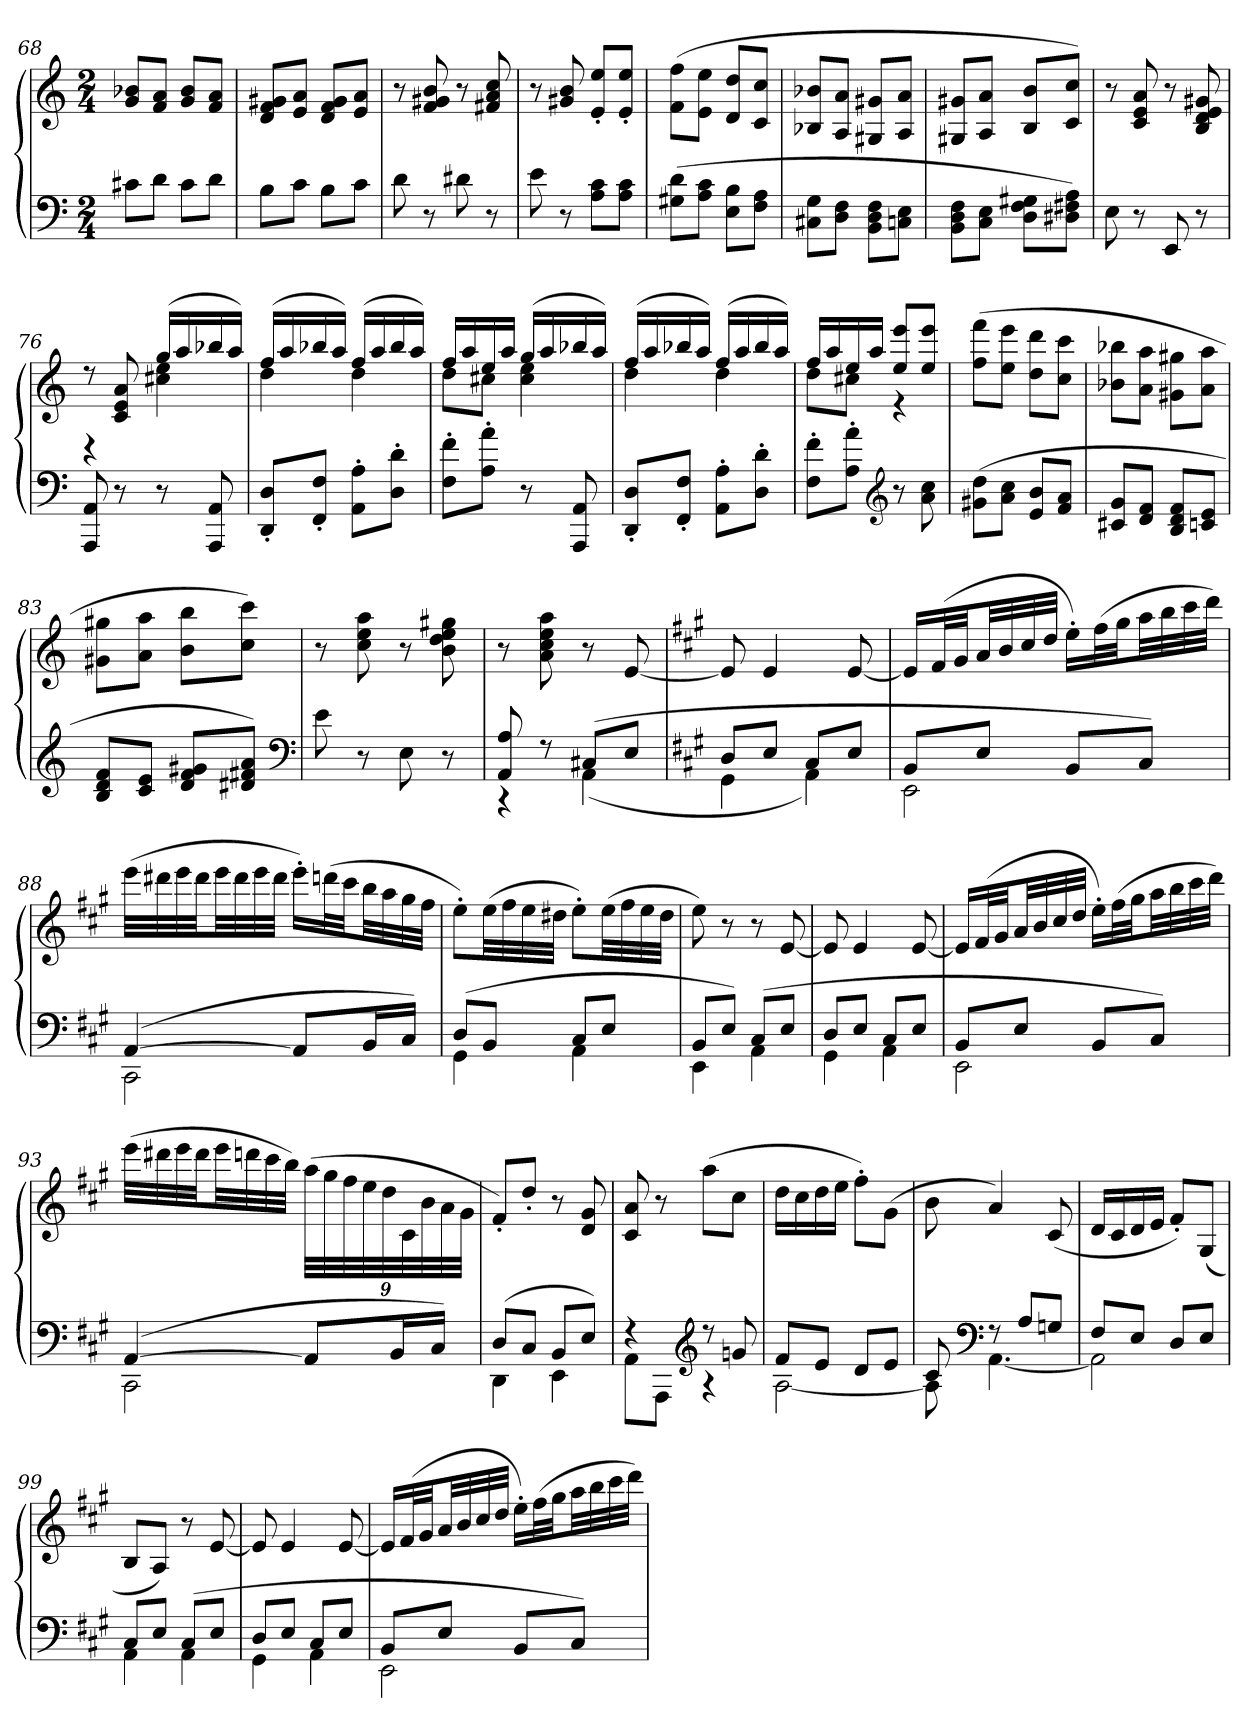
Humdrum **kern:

**kern	**kern
*part1	*part1
*staff2	*staff1
*clefF4	*clefG2
*k[]	*k[]
*M2/4	*M2/4
=68	=68
8c#XL	8g 8b-XL
8dJ	8f 8aJ
8c#L	8g 8b-L
8dJ	8f 8aJ
=69	=69
8BL	8d 8f 8g#XL
8cJ	8e 8aJ
8BL	8d 8f 8g#L
8cJ	8e 8aJ
=70	=70
8d	8r
8r	8f 8g#X 8b
8d#X	8r
8r	8f#X 8a 8cc
=71	=71
8e	8r
8r	8g#X 8b
8A 8cL	8e' 8ee'L
8A 8cJ	8e' 8ee'J
=72	=72
(8G#X 8dL	(8f 8ffL
8A 8cJ	8e 8eeJ
8E 8BL	8d 8ddL
8F 8AJ	8c 8ccJ
=73	=73
8C#X 8GL	8B-X 8b-XL
8D 8FJ	8A 8aJ
8BB 8D 8FL	8G#X 8g#XL
8Cn 8EJ	8A 8aJ
=74	=74
8BB 8D 8FL	8G#X 8g#XL
8C 8EJ	8A 8aJ
8D 8F 8G#XL	8B 8bL
8D#X 8F#X 8AJ)	8c 8ccJ)
=75	=75
8E	8r
8r	8c 8e 8a
8EE	8r
8r	8B 8d 8e 8g#X
=76	=76
*	*^
8AAA 8AA	8r	4r
8r	8c 8e 8a	.
8r	(16ggLL	4cc#X 4ee
.	16aa	.
8AAA 8AA	16bb-X	.
.	16aaJJ)	.
=77	=77	=77
8DD' 8D'L	(16ffLL	4dd
.	16aa	.
8FF' 8F'J	16bb-X	.
.	16aaJJ)	.
8AA' 8A'L	(16ffLL	4dd
.	16aa	.
8D' 8d'J	16bb-	.
.	16aaJJ)	.
=78	=78	=78
8F' 8f'L	16ffLL	8ddL
.	16aa	.
8A' 8a'J	16ee	8cc#XJ
.	16aaJJ	.
8r	(16ggLL	4cc# 4ee
.	16aa	.
8AAA 8AA	16bb-X	.
.	16aaJJ)	.
=79	=79	=79
8DD' 8D'L	(16ffLL	4dd
.	16aa	.
8FF' 8F'J	16bb-X	.
.	16aaJJ)	.
8AA' 8A'L	(16ffLL	4dd
.	16aa	.
8D' 8d'J	16bb-	.
.	16aaJJ)	.
=80	=80	=80
8F' 8f'L	16ffLL	8ddL
.	16aa	.
8A' 8a'J	16ee	8cc#XJ
.	16aaJJ	.
*clefG2	*	*
8r	8ee 8eeeL	4r
8a 8cc	8ee 8eeeJ	.
*	*v	*v
=81	=81
(8g#X 8ddL	(8ff 8fffL
8a 8ccJ	8ee 8eeeJ
8e 8bL	8dd 8dddL
8f 8aJ	8cc 8cccJ
=82	=82
8c#X 8gL	8b-X 8bb-XL
8d 8fJ	8a 8aaJ
8B 8d 8fL	8g#X 8gg#XL
8cn 8eJ	8a 8aaJ
=83	=83
8B 8d 8fL	8g#X 8gg#XL
8c 8eJ	8a 8aaJ
8d 8f 8g#XL	8b 8bbL
8d#X 8f#X 8aJ)	8cc 8cccJ)
*clefF4	*
=84	=84
8e	8r
8r	8cc 8ee 8aa
8E	8r
8r	8b 8dd 8ee 8gg#X
=85	=85
*^	*
8AA 8A	4r	8r
8r	.	8a 8cc 8ee 8aa
(8C#XL	(4AA	8r
8EJ	.	[8e
=86	=86	=86
*k[f#c#g#]	*	*k[f#c#g#]
8DL	4GG#	8e]
8EJ	.	4e
8C#L	4AA)	.
8EJ	.	[8e
=87	=87	=87
8BBL	2EE	16eLL]
.	.	(32f#L
.	.	32g#JJ
8EJ	.	32aLL
.	.	32b
.	.	32cc#
.	.	32ddJJJ
8BBL	.	16ee'LL)
.	.	(32ff#L
.	.	32gg#JJ
8C#J)	.	32aaLL
.	.	32bb
.	.	32ccc#
.	.	32dddJJJ)
=88	=88	=88
([4AA	2CC#	(32eeeLLL
.	.	32ddd#X
.	.	32eee
.	.	32ddd#JJ
.	.	32eeeLL
.	.	32ddd#
.	.	32eee
.	.	32ddd#JJJ
8AAL]	.	16eee'LL)
.	.	(32dddnL
.	.	32ccc#JJ
16BBL	.	32bbLL
.	.	32aa
16C#JJ)	.	32gg#
.	.	32ff#JJJ
=89	=89	=89
(8DL	4GG#	8ee'L)
8BBJ	.	(32eeLL
.	.	32ff#
.	.	32ee
.	.	32dd#XJJJ
8C#L	4AA	8ee'L)
8EJ	.	(32eeLL
.	.	32ff#
.	.	32ee
.	.	32dd#JJJ
=90	=90	=90
8BBL	4EE	8ee)
8EJ)	.	8r
(8C#L	4AA	8r
8EJ	.	[8e
=91	=91	=91
8DL	4GG#	8e]
8EJ	.	4e
8C#L	4AA	.
8EJ	.	[8e
=92	=92	=92
8BBL	2EE	16eLL]
.	.	(32f#L
.	.	32g#JJ
8EJ	.	32aLL
.	.	32b
.	.	32cc#
.	.	32ddJJJ
8BBL	.	16ee'LL)
.	.	(32ff#L
.	.	32gg#JJ
8C#J)	.	32aaLL
.	.	32bb
.	.	32ccc#
.	.	32dddJJJ)
=93	=93	=93
([4AA	2CC#	(32eeeLLL
.	.	32ddd#X
.	.	32eee
.	.	32ddd#JJ
.	.	32eeeLL
.	.	32dddn
.	.	32ccc#
.	.	32bbJJJ)
8AAL]	.	(36aaLLL
.	.	36gg#
.	.	36ff#
.	.	36ee
.	.	36dd
16BBL	.	.
.	.	36c#
.	.	36b
16C#JJ)	.	.
.	.	36a
.	.	36g#JJJ
=94	=94	=94
(8DL	4DD	8f#'L)
8C#J	.	8dd'J
8BBL	4EE	8r
8EJ)	.	8d 8g#
=95	=95	=95
4r	8AAL	8c# 8a
.	8AAAJ	8r
*clefG2	*	*
8r	4r	(8aaL
8gn	.	8cc#J
=96	=96	=96
8f#L	[2A	16ddLL
.	.	16cc#
8eJ	.	16dd
.	.	16eeJJ
8dL	.	8ff#'L)
8eJ	.	(8g#J
=97	=97	=97
8c#	8A]	8b
*clefF4	*	*
8r	[4.AA	4a)
8AL	.	.
8GnJ	.	(8c#
=98	=98	=98
8F#L	2AA]	16dLL
.	.	16c#
8EJ	.	16d
.	.	16eJJ
8DL	.	8f#'L)
8EJ	.	(8G#J
=99	=99	=99
8C#L	4AA	8BL
8EJ	.	8AJ)
(8C#L	4AA	8r
8EJ	.	[8e
=100	=100	=100
8DL	4GG#	8e]
8EJ	.	4e
8C#L	4AA	.
8EJ	.	[8e
=101	=101	=101
8BBL	2EE	16eLL]
.	.	(32f#L
.	.	32g#JJ
8EJ	.	32aLL
.	.	32b
.	.	32cc#
.	.	32ddJJJ
8BBL	.	16ee'LL)
.	.	(32ff#L
.	.	32gg#JJ
8C#J)	.	32aaLL
.	.	32bb
.	.	32ccc#
.	.	32dddJJJ)
*v	*v	*
=	=
*-	*-
